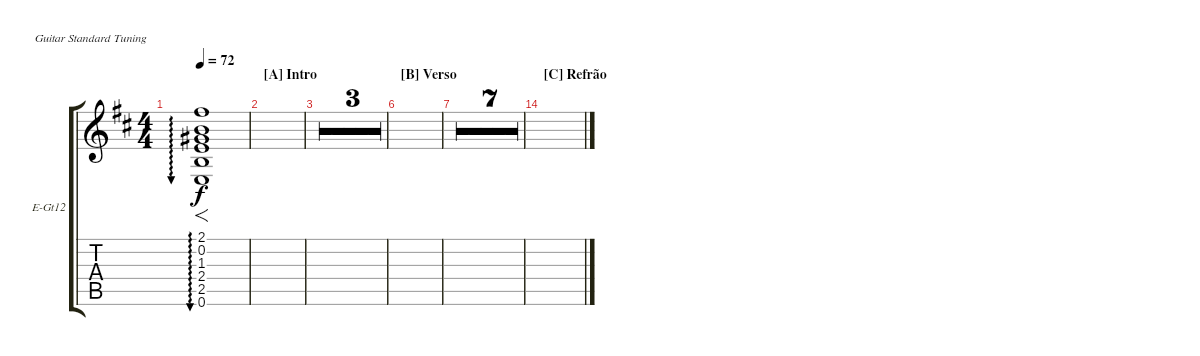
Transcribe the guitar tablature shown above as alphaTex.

\defaultSystemsLayout 4
\bracketExtendMode groupsimilarinstruments
\firstSystemTrackNameOrientation horizontal
\otherSystemsTrackNameOrientation horizontal
\track ("12 St. Electric Guitar" "E-Gt12") {multiBarRest instrument distortionguitar}
\staff {score tabs}
\tuning (E4 B3 G3 D3 A2 E2)
\ts (4 4)
\tempo 72
\clef g2
\ks d
(0.6 2.5 2.4 1.3 0.2 2.1).1{f au 0 dy f} |
\section ("A" "Intro")
|
|
|
|
\section ("B" "Verso")
|
|
|
|
|
|
|
|
\section ("C" "Refrão")
